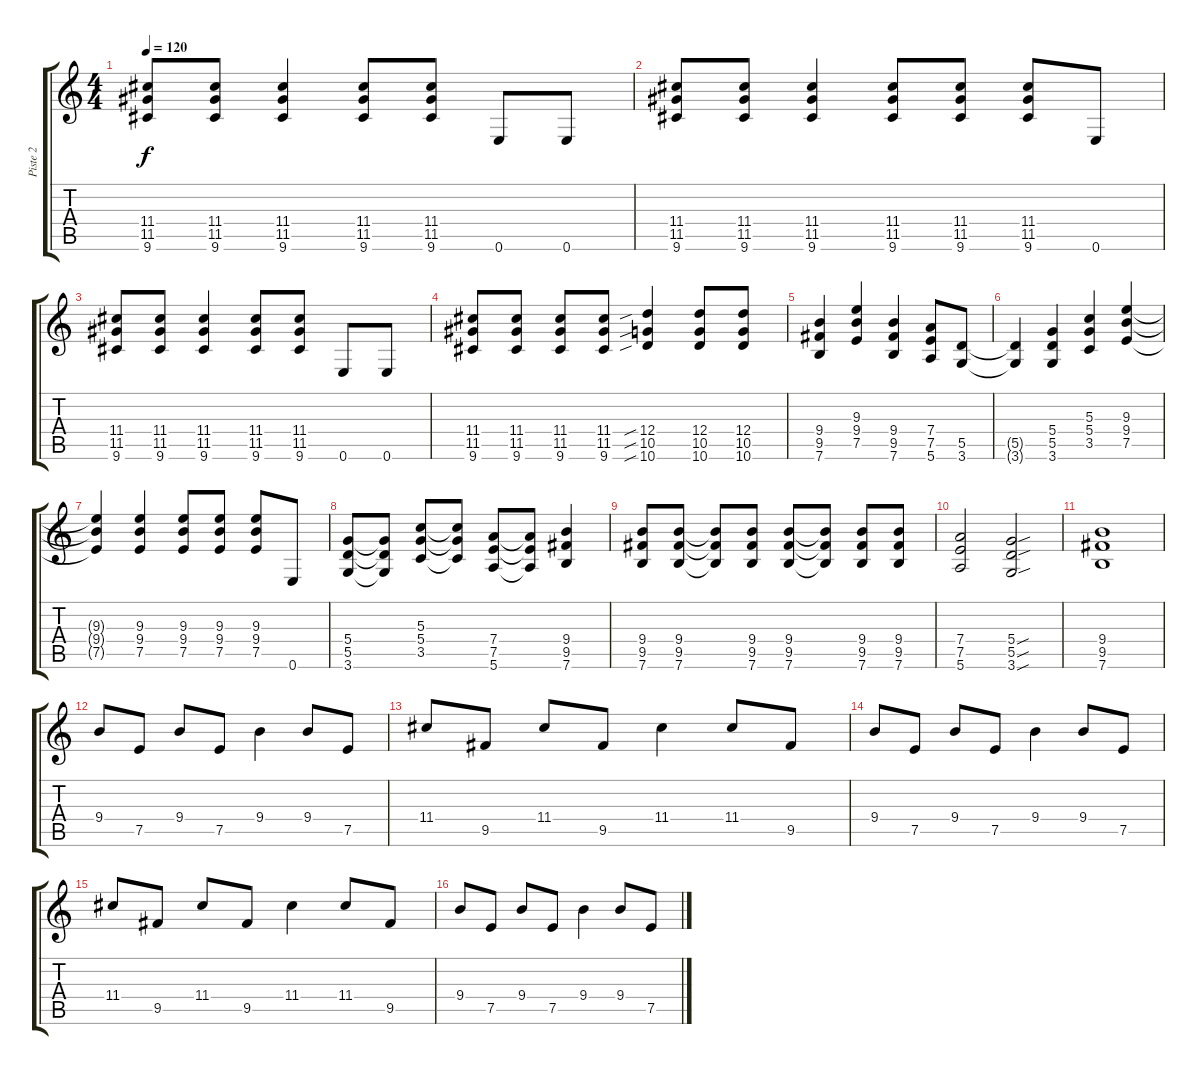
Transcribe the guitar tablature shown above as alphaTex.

\track ("Piste 2" "Piste 2") {instrument distortionguitar}
\staff {score tabs}
\tuning (E4 B3 G3 D3 A2 E2) {hide}
\ts (4 4)
\tempo 120
\clef g2
\ks c
(11.4 11.5 9.6).8{dy f} (11.4 11.5 9.6).8 (11.4 11.5 9.6).4 (11.4 11.5 9.6).8 (11.4 11.5 9.6).8 0.6.8 0.6.8 |
(11.4 11.5 9.6).8 (11.4 11.5 9.6).8 (11.4 11.5 9.6).4 (11.4 11.5 9.6).8 (11.4 11.5 9.6).8 (11.4 11.5 9.6).8 0.6.8 |
(11.4 11.5 9.6).8 (11.4 11.5 9.6).8 (11.4 11.5 9.6).4 (11.4 11.5 9.6).8 (11.4 11.5 9.6).8 0.6.8 0.6.8 |
(11.4 11.5 9.6).8 (11.4 11.5 9.6).8 (11.4 11.5 9.6).8 (11.4 11.5 9.6).8 (12.4{sib} 10.5{sib} 10.6{sib}).4 (12.4 10.5 10.6).8 (12.4 10.5 10.6).8 |
(9.4 9.5 7.6).4 (9.3 9.4 7.5).4 (9.4 9.5 7.6).4 (7.4 7.5 5.6).8 (5.5 3.6).8 |
(5.5{t} 3.6{t}).4 (5.4 5.5 3.6).4 (5.3 5.4 3.5).4 (9.3 9.4 7.5).4 |
(9.3{t} 9.4{t} 7.5{t}).4 (9.3 9.4 7.5).4 (9.3 9.4 7.5).8 (9.3 9.4 7.5).8 (9.3 9.4 7.5).8 0.6.8 |
(5.4 5.5 3.6).8 (5.4{t} 5.5{t} 3.6{t}).8 (5.3 5.4 3.5).8 (5.3{t} 5.4{t} 3.5{t}).8 (7.4 7.5 5.6).8 (7.4{t} 7.5{t} 5.6{t}).8 (9.4 9.5 7.6).4 |
(9.4 9.5 7.6).8 (9.4 9.5 7.6).8 (9.4{t} 9.5{t} 7.6{t}).8 (9.4 9.5 7.6).8 (9.4 9.5 7.6).8 (9.4{t} 9.5{t} 7.6{t}).8 (9.4 9.5 7.6).8 (9.4 9.5 7.6).8 |
(7.4 7.5 5.6).2 (5.4{sou} 5.5{sou} 3.6{sou}).2 |
(9.4 9.5 7.6).1 |
9.4.8 7.5.8 9.4.8 7.5.8 9.4.4 9.4.8 7.5.8 |
11.4.8 9.5.8 11.4.8 9.5.8 11.4.4 11.4.8 9.5.8 |
9.4.8 7.5.8 9.4.8 7.5.8 9.4.4 9.4.8 7.5.8 |
11.4.8 9.5.8 11.4.8 9.5.8 11.4.4 11.4.8 9.5.8 |
9.4.8 7.5.8 9.4.8 7.5.8 9.4.4 9.4.8 7.5.8
